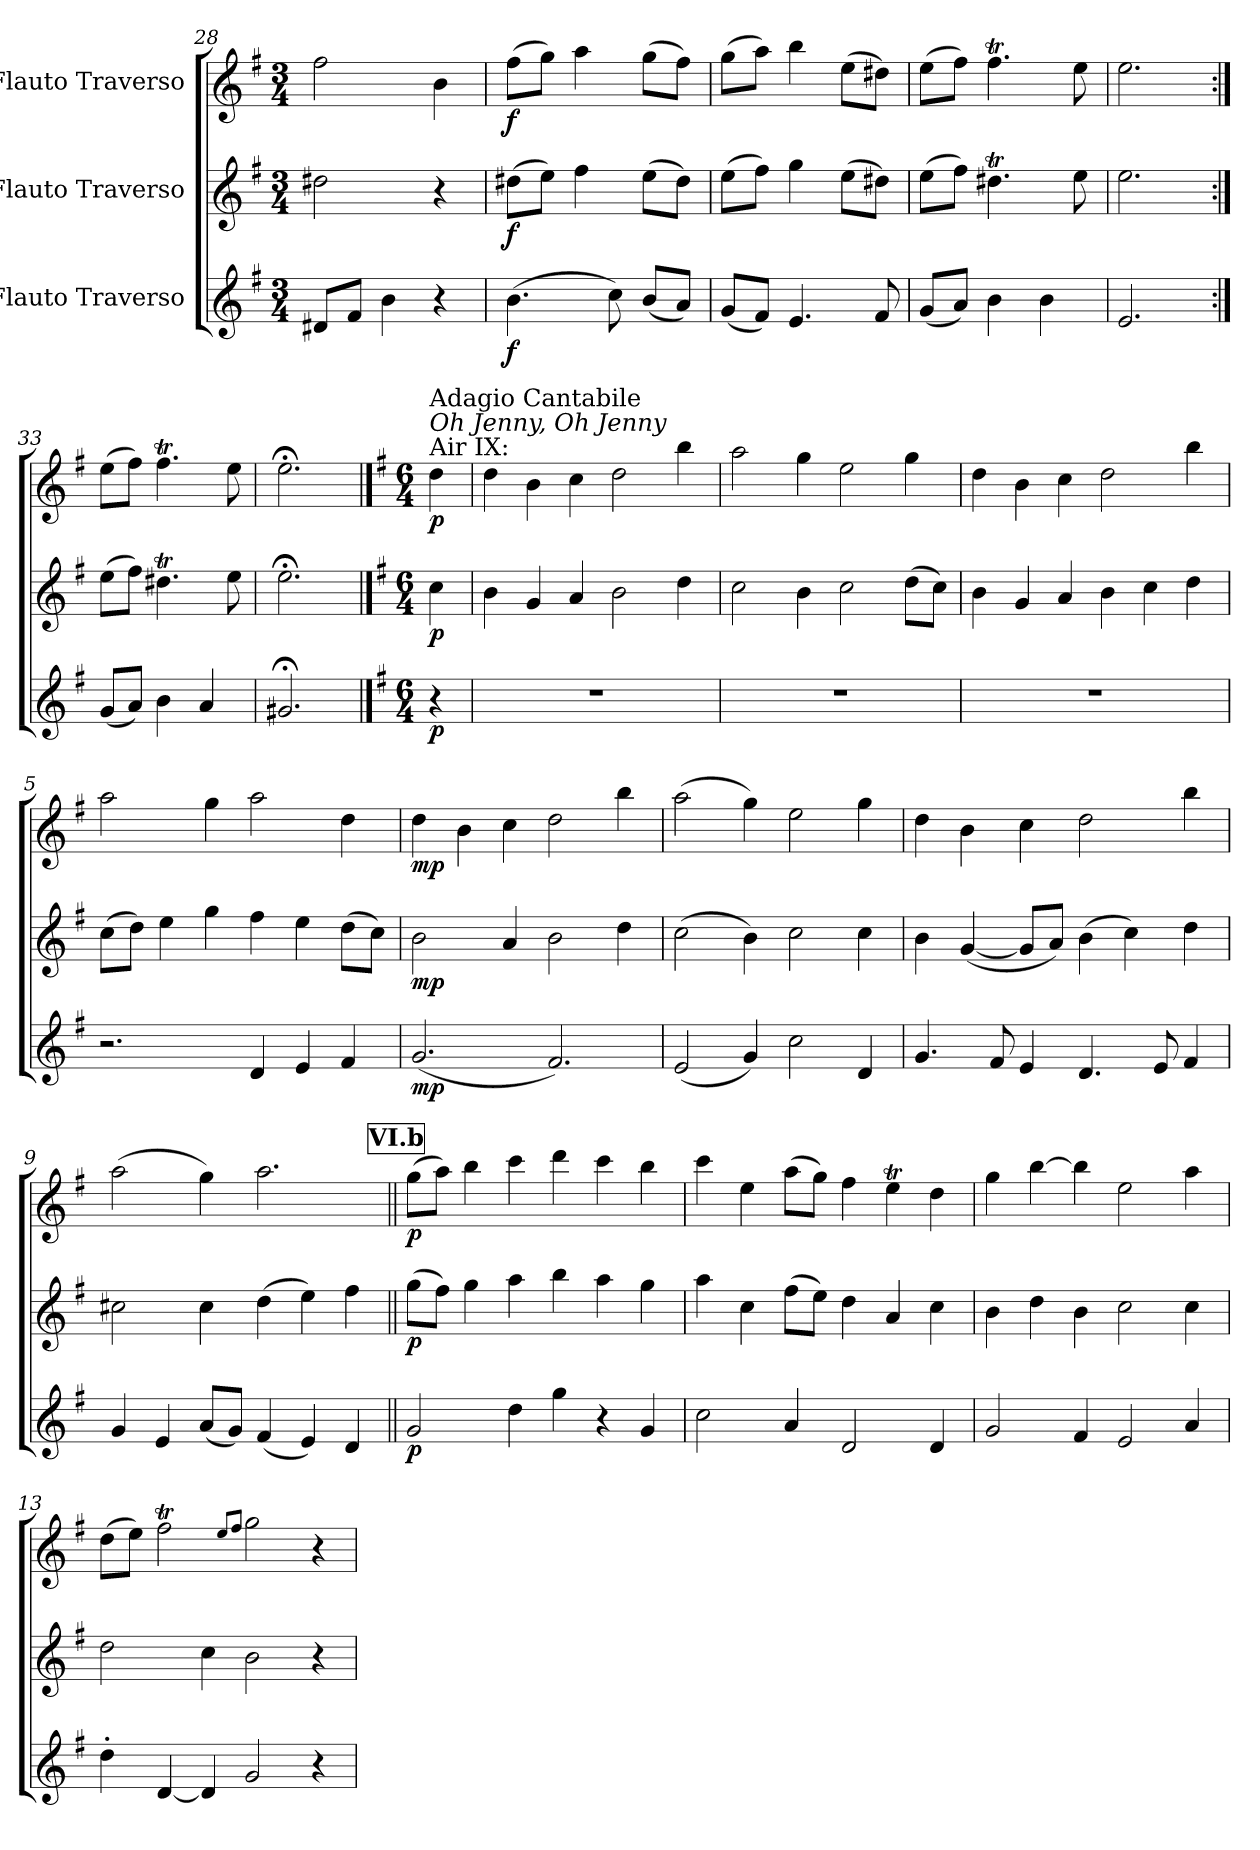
**kern	**dynam	**kern	**dynam	**kern	**dynam
*part3	*part3	*part2	*part2	*part1	*part1
*staff3	*staff3	*staff2	*staff2	*staff1	*staff1
*I"Flauto Traverso	*	*I"Flauto Traverso	*	*I"Flauto Traverso	*
*clefG2	*	*clefG2	*	*clefG2	*
*k[f#]	*	*k[f#]	*	*k[f#]	*
*M3/4	*	*M3/4	*	*M3/4	*
=28	=28	=28	=28	=28	=28
8d#X/L	.	2dd#X\	.	2ff#\	.
8f#/J	.	.	.	.	.
4b\	.	.	.	.	.
4r	.	4r	.	4b\	.
=29	=29	=29	=29	=29	=29
!	!LO:DY:b	!	!LO:DY:b	!	!LO:DY:b
(>4.b\	f	(>8dd#X\L	f	(>8ff#\L	f
.	.	8ee\J)	.	8gg\J)	.
.	.	4ff#\	.	4aa\	.
8cc\)	.	.	.	.	.
(<8b/L	.	(>8ee\L	.	(>8gg\L	.
8a/J)	.	8dd#\J)	.	8ff#\J)	.
=30	=30	=30	=30	=30	=30
(<8g/L	.	(>8ee\L	.	(>8gg\L	.
8f#/J)	.	8ff#\J)	.	8aa\J)	.
4.e/	.	4gg\	.	4bb\	.
.	.	(>8ee\L	.	(>8ee\L	.
8f#/	.	8dd#X\J)	.	8dd#X\J)	.
=31	=31	=31	=31	=31	=31
(<8g/L	.	(>8ee\L	.	(>8ee\L	.
8a/J)	.	8ff#\J)	.	8ff#\J)	.
4b\	.	4.dd#Xt\	.	4.ff#t\	.
4b\	.	.	.	.	.
.	.	8ee\	.	8ee\	.
=32	=32	=32	=32	=32	=32
2.e/	.	2.ee\	.	2.ee\	.
=33:|!	=33:|!	=33:|!	=33:|!	=33:|!	=33:|!
(<8g/L	.	(>8ee\L	.	(>8ee\L	.
8a/J)	.	8ff#\J)	.	8ff#\J)	.
4b\	.	4.dd#Xt\	.	4.ff#t\	.
4a/	.	.	.	.	.
.	.	8ee\	.	8ee\	.
=34	=34	=34	=34	=34	=34
2.g#X;</	.	2.ee;<\	.	2.ee;<\	.
!!LO:PB:g=z
==1	==1	==1	==1	==1	==1
!!LO:REH:place=s1:a:fs=12:t=VI.a
*k[f#]	*	*k[f#]	*	*k[f#]	*
*M6/4	*	*M6/4	*	*M6/4	*
*	*	*	*	*MM140	*
!	!	!	!	!LO:TX:t=Air IX&colon;	!
!	!	!	!	!LO:TX:i:t=Oh Jenny, Oh Jenny	!
!	!	!	!	!LO:TX:a:t=Adagio Cantabile	!
!	!LO:DY:b	!	!LO:DY:b	!	!LO:DY:b
4r	p	4cc\	p	4dd\	p
=2	=2	=2	=2	=2	=2
1.r	.	4b\	.	4dd\	.
.	.	4g/	.	4b\	.
.	.	4a/	.	4cc\	.
.	.	2b\	.	2dd\	.
.	.	4dd\	.	4bb\	.
=3	=3	=3	=3	=3	=3
1.r	.	2cc\	.	2aa\	.
.	.	4b\	.	4gg\	.
.	.	2cc\	.	2ee\	.
.	.	(>8dd\L	.	4gg\	.
.	.	8cc\J)	.	.	.
=4	=4	=4	=4	=4	=4
1.r	.	4b\	.	4dd\	.
.	.	4g/	.	4b\	.
.	.	4a/	.	4cc\	.
.	.	4b\	.	2dd\	.
.	.	4cc\	.	.	.
.	.	4dd\	.	4bb\	.
=5	=5	=5	=5	=5	=5
2.r	.	(>8cc\L	.	2aa\	.
.	.	8dd\J)	.	.	.
.	.	4ee\	.	.	.
.	.	4gg\	.	4gg\	.
4d/	.	4ff#\	.	2aa\	.
4e/	.	4ee\	.	.	.
4f#/	.	(>8dd\L	.	4dd\	.
.	.	8cc\J)	.	.	.
=6	=6	=6	=6	=6	=6
!	!LO:DY:b	!	!LO:DY:b	!	!LO:DY:b
(<2.g/	mp	2b\	mp	4dd\	mp
.	.	.	.	4b\	.
.	.	4a/	.	4cc\	.
2.f#/)	.	2b\	.	2dd\	.
.	.	4dd\	.	4bb\	.
=7	=7	=7	=7	=7	=7
(<2e/	.	(>2cc\	.	(>2aa\	.
4g/)	.	4b\)	.	4gg\)	.
2cc\	.	2cc\	.	2ee\	.
4d/	.	4cc\	.	4gg\	.
=8	=8	=8	=8	=8	=8
4.g/	.	4b\	.	4dd\	.
.	.	(<[4g/	.	4b\	.
8f#/	.	.	.	.	.
4e/	.	8g/L]	.	4cc\	.
.	.	8a/J)	.	.	.
4.d/	.	(>4b\	.	2dd\	.
.	.	4cc\)	.	.	.
8e/	.	.	.	.	.
4f#/	.	4dd\	.	4bb\	.
=9	=9	=9	=9	=9	=9
4g/	.	2cc#X\	.	(>2aa\	.
4e/	.	.	.	.	.
(<8a/L	.	4cc#\	.	4gg\)	.
8g/J)	.	.	.	.	.
(<4f#/	.	(>4dd\	.	2.aa\	.
4e/)	.	4ee\)	.	.	.
4d/	.	4ff#\	.	.	.
!!LO:LB:g=z
!!LO:REH:place=s1:a:fs=12:t=VI.b
=10||	=10||	=10||	=10||	=10||	=10||
!	!LO:DY:b	!	!LO:DY:b	!	!LO:DY:b
2g/	p	(>8gg\L	p	(>8gg\L	p
.	.	8ff#\J)	.	8aa\J)	.
.	.	4gg\	.	4bb\	.
4dd\	.	4aa\	.	4ccc\	.
4gg\	.	4bb\	.	4ddd\	.
4r	.	4aa\	.	4ccc\	.
4g/	.	4gg\	.	4bb\	.
=11	=11	=11	=11	=11	=11
2cc\	.	4aa\	.	4ccc\	.
.	.	4cc\	.	4ee\	.
4a/	.	(>8ff#\L	.	(>8aa\L	.
.	.	8ee\J)	.	8gg\J)	.
2d/	.	4dd\	.	4ff#\	.
.	.	4a/	.	4eeT\	.
4d/	.	4cc\	.	4dd\	.
=12	=12	=12	=12	=12	=12
2g/	.	4b\	.	4gg\	.
.	.	4dd\	.	[4bb\	.
4f#/	.	4b\	.	4bb\]	.
2e/	.	2cc\	.	2ee\	.
4a/	.	4cc\	.	4aa\	.
=13	=13	=13	=13	=13	=13
4dd'\	.	2dd\	.	(>8dd\L	.
.	.	.	.	8ee\J)	.
[4d/	.	.	.	2ff#t\	.
4d/]	.	4cc\	.	.	.
.	.	.	.	8qee/L	.
.	.	.	.	8qff#/J	.
2g/	.	2b\	.	2gg\	.
4r	.	4r	.	4r	.
=	=	=	=	=	=
*-	*-	*-	*-	*-	*-
